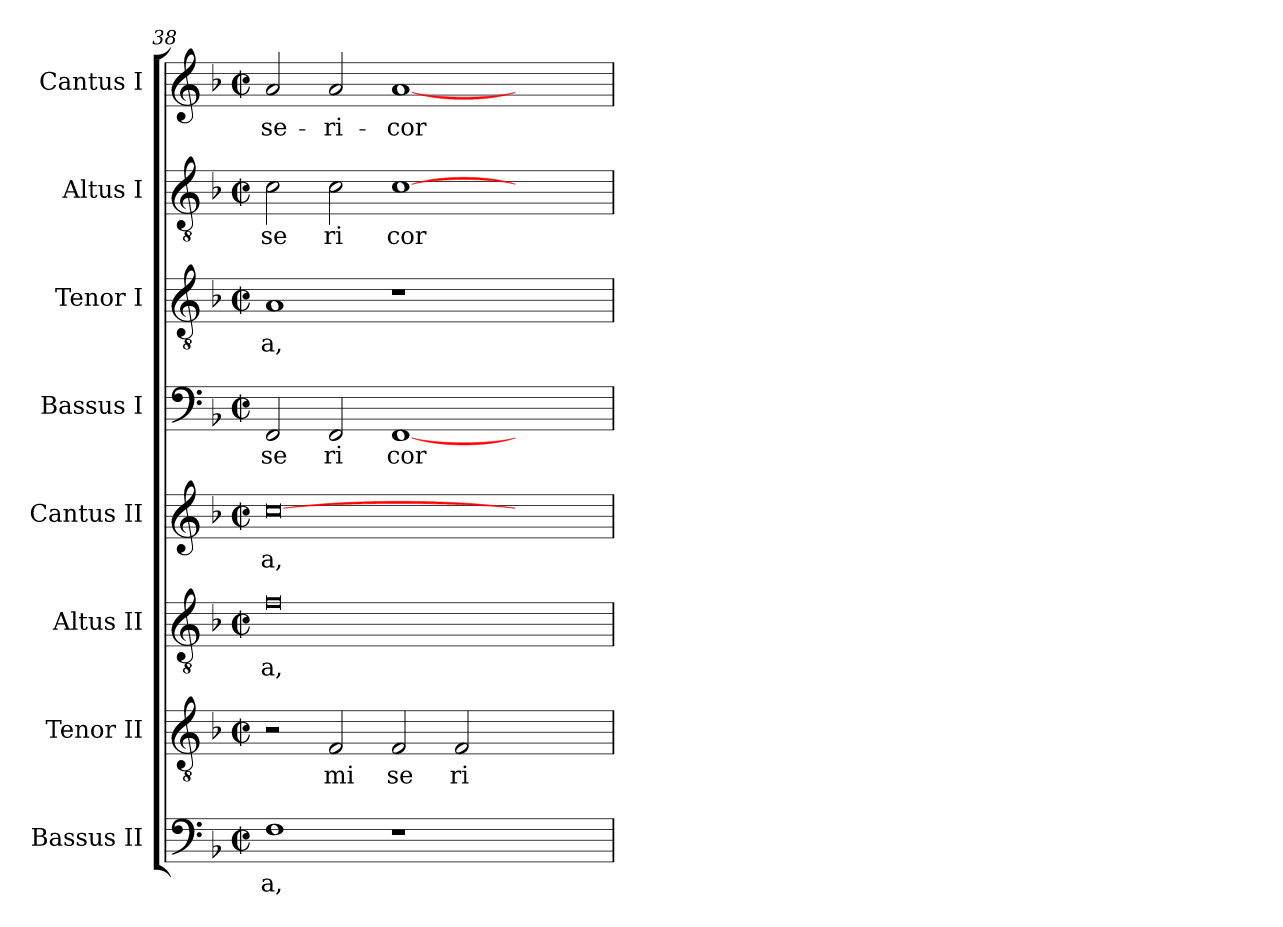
**kern	**text	**kern	**text	**kern	**text	**kern	**text	**kern	**text	**kern	**text	**kern	**text	**kern	**text
*part8	*part8	*part7	*part7	*part6	*part6	*part5	*part5	*part4	*part4	*part3	*part3	*part2	*part2	*part1	*part1
*staff8	*staff8	*staff7	*staff7	*staff6	*staff6	*staff5	*staff5	*staff4	*staff4	*staff3	*staff3	*staff2	*staff2	*staff1	*staff1
*I"Bassus II	*	*I"Tenor II	*	*I"Altus II	*	*I"Cantus II	*	*I"Bassus I	*	*I"Tenor I	*	*I"Altus I	*	*I"Cantus I	*
*clefF4	*	*clefGv2	*	*clefGv2	*	*clefG2	*	*clefF4	*	*clefGv2	*	*clefGv2	*	*clefG2	*
*k[b-]	*	*k[b-]	*	*k[b-]	*	*k[b-]	*	*k[b-]	*	*k[b-]	*	*k[b-]	*	*k[b-]	*
*F:	*	*F:	*	*F:	*	*F:	*	*F:	*	*F:	*	*F:	*	*F:	*
*M2/2	*	*M2/2	*	*M2/2	*	*M2/2	*	*M2/2	*	*M2/2	*	*M2/2	*	*M2/2	*
*met(c|)	*	*met(c|)	*	*met(c|)	*	*met(c|)	*	*met(c|)	*	*met(c|)	*	*met(c|)	*	*met(c|)	*
=38	=38	=38	=38	=38	=38	=38	=38	=38	=38	=38	=38	=38	=38	=38	=38
!	!LO:LY:b:cj	!	!	!	!LO:LY:b:cj	!	!LO:LY:b:cj	!	!LO:LY:b:cj	!	!LO:LY:b:cj	!	!LO:LY:b:cj	!	!LO:LY:b:cj
1F	-a,	2r	.	0f	a,	[<0cc	-a,	2FF/	se	1A	a,	2c\	se	2a/	-se-
!	!	!	!LO:LY:b:cj	!	!	!	!	!	!LO:LY:b:cj	!	!	!	!LO:LY:b:cj	!	!LO:LY:b:cj
.	.	2F/	mi	.	.	.	.	2FF/	ri	.	.	2c\	ri	2a/	-ri-
!LO:N:vis=1	!	!	!LO:LY:b:cj	!	!	!	!	!	!LO:LY:b:cj	!LO:N:vis=1	!	!	!LO:LY:b:cj	!	!LO:LY:b:cj
0r	.	2F/	se	.	.	.	.	[>1FF	cor	0r	.	[<1c	cor	[>1a	-cor-
!	!	!	!LO:LY:b:cj	!	!	!	!	!	!	!	!	!	!	!	!
.	.	2F/	ri	.	.	.	.	.	.	.	.	.	.	.	.
.	.	1ryy	.	1ryy	.	1ryy	.	1ryy	.	.	.	1ryy	.	1ryy	.
=	=	=	=	=	=	=	=	=	=	=	=	=	=	=	=
*-	*-	*-	*-	*-	*-	*-	*-	*-	*-	*-	*-	*-	*-	*-	*-
